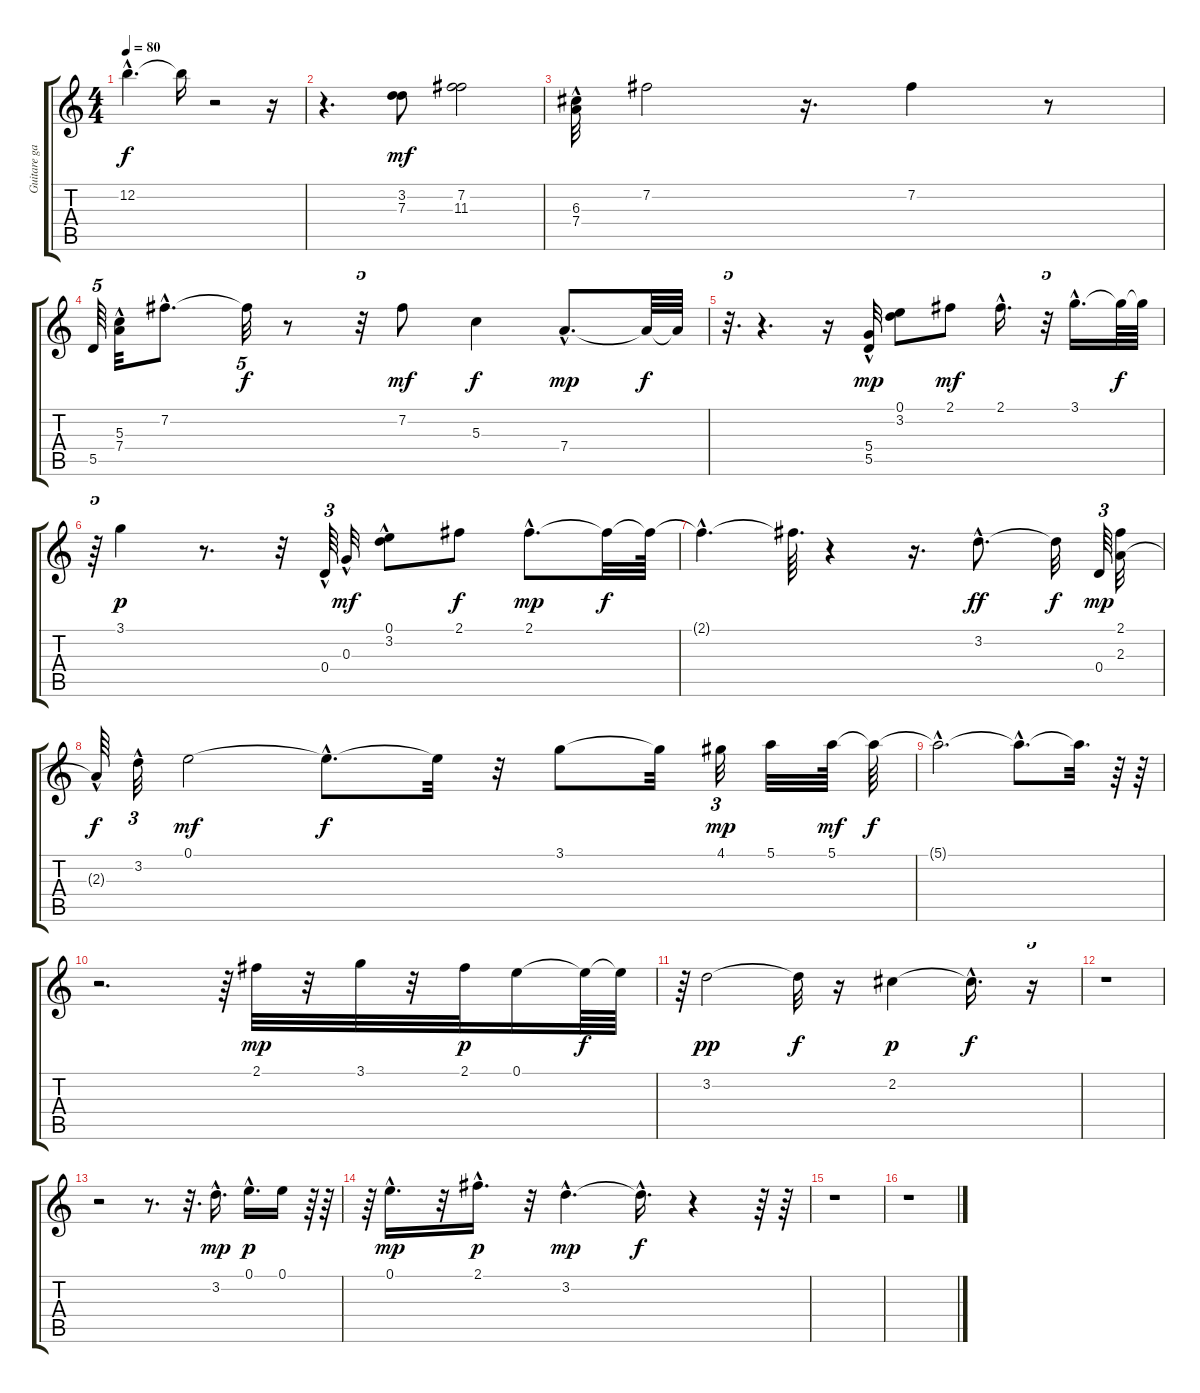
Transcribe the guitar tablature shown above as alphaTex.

\track ("Guitare gauche" "Guitare ga") {instrument acousticguitarsteel}
\staff {score tabs}
\tuning (E4 B3 G3 D3 A2 E2) {hide}
\ts (4 4)
\tempo 80
\clef g2
\ks c
12.2{hac t}.4{d dy f} 12.2{t}.16 r.2 r.16 |
r.4{d} (3.2 7.3).8{dy mf} (7.2 11.3).2 |
(6.3{hac} 7.4{hac}).32 7.2.2 r.16{d} 7.2.4 r.8 |
5.5.64{tu (5 4)} (5.3{hac} 7.4).32 7.2{hac}.8{d} 7.2{t}.32{tu (5 4) dy f} r.8 r.32{tu (5 4)} 7.2.8{dy mf} 5.3.4{dy f} 7.4{hac}.8{d dy mp} 7.4{t}.64{dy f} 7.4{t}.64 |
r.32{d tu (5 4)} r.4{d} r.16 (5.4{hac} 5.5{hac}).32{dy mp} (0.1 3.2).8 2.1.8{dy mf} 2.1{hac}.16{d} r.32{tu (5 4)} 3.1{hac}.16{d} 3.1{t}.64{dy f} 3.1{t}.64 |
r.64{tu (5 4)} 3.1.4{dy p} r.8{d} r.32 0.4{hac}.64{tu (3 2)} 0.3{hac}.32{dy mf} (0.1 3.2{hac}).8 2.1.8{dy f} 2.1{hac}.8{d dy mp} 2.1{t}.32{dy f} 2.1{t}.64 |
2.1{hac t}.4{d} 2.1{t}.64{d} r.4 r.16{d} 3.2{hac}.8{d dy ff} 3.2{t}.32{dy f} 0.4.64{tu (3 2) dy mp} (2.1 2.3).32 |
2.3{hac t}.64{dy f} 3.2{hac}.32{tu (3 2)} 0.1.2{dy mf} 0.1{hac t}.8{d dy f} 0.1{t}.32 r.32 3.1.8 3.1{t}.32 4.1.32{tu (3 2) dy mp} 5.1.32 5.1.64{dy mf} 5.1{t}.64{dy f} |
5.1{hac t}.2{d} 5.1{hac t}.8{d} 5.1{t}.32{d} r.64 r.64 |
r.2{d} r.64{tu (5 4)} 2.1.32{dy mp} r.32 3.1.32 r.32 2.1.32{dy p} 0.1.16 0.1{t}.64{dy f} 0.1{t}.64 |
r.64{tu (5 4)} 3.2.2{dy pp} 3.2{t}.32{dy f} r.16 2.2.4{dy p} 2.2{hac t}.16{d dy f} r.16{tu (5 4)} |
r.1 |
r.2 r.8{d} r.32{d} 3.2{hac}.16{d dy mp} 0.1{hac}.16{d dy p} 0.1.16 r.64 r.64 |
r.64{tu (5 4)} 0.1{hac}.16{d dy mp} r.32 2.1{hac}.16{d dy p} r.32 3.2{hac}.4{d dy mp} 3.2{hac t}.16{d dy f} r.4 r.64 r.64 |
r.1 |
r.1
